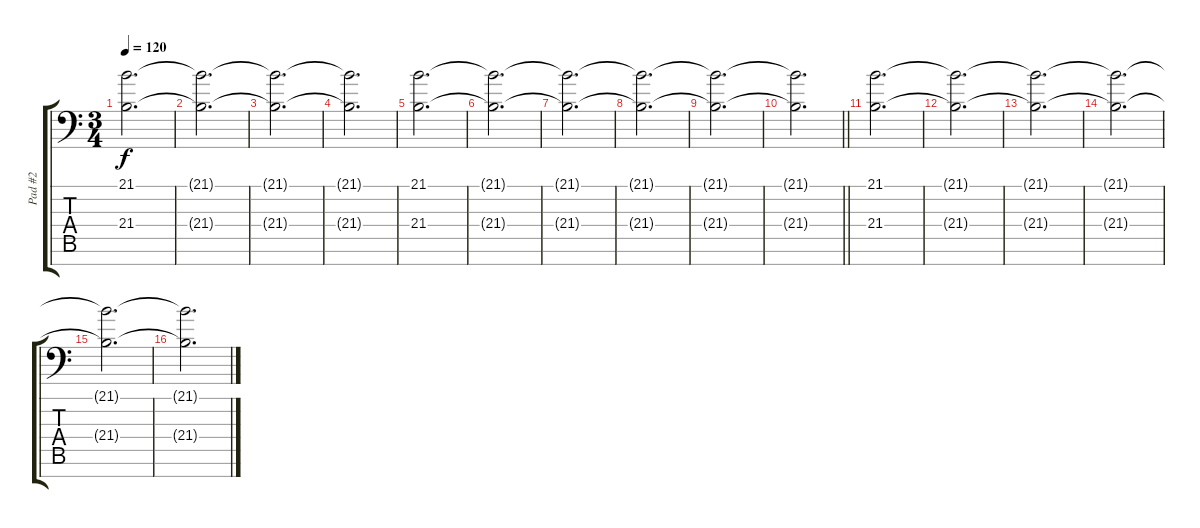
\track ("Pad #2" "Pad #2") {instrument pad2warm}
\staff {score tabs}
\tuning (D3 A2 E2 D2 A1 E1 A0) {hide}
\ts (3 4)
\tempo 120
\clef f4
\ks c
(21.1{t} 21.4{t}).2{d dy f} |
(21.1{t} 21.4{t}).2{d} |
(21.1{t} 21.4{t}).2{d} |
(21.1{t} 21.4{t}).2{d} |
(21.1 21.4).2{d} |
(21.1{t} 21.4{t}).2{d} |
(21.1{t} 21.4{t}).2{d} |
(21.1{t} 21.4{t}).2{d} |
(21.1{t} 21.4{t}).2{d} |
\barLineRight lightlight
(21.1{t} 21.4{t}).2{d} |
\section ("" "")
(21.1 21.4).2{d} |
(21.1{t} 21.4{t}).2{d} |
(21.1{t} 21.4{t}).2{d} |
(21.1{t} 21.4{t}).2{d} |
(21.1{t} 21.4{t}).2{d} |
(21.1{t} 21.4{t}).2{d}
